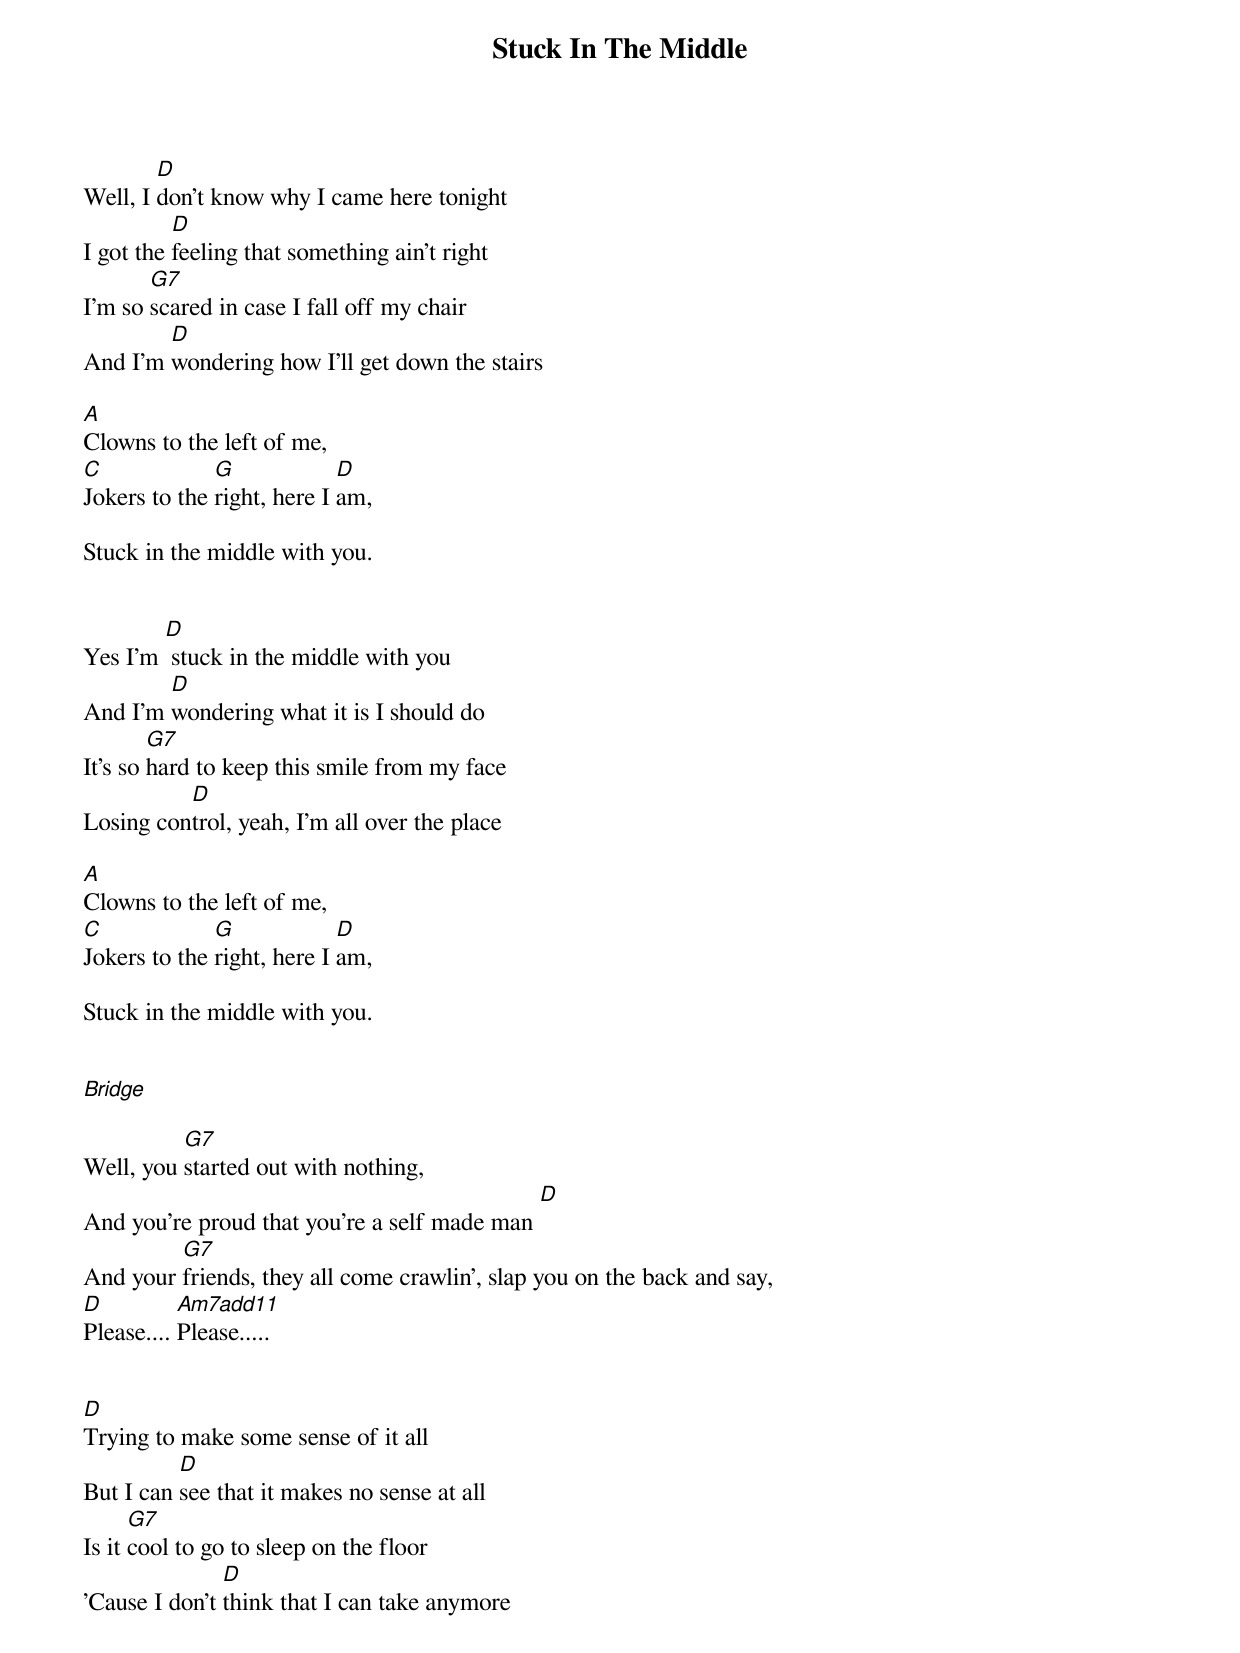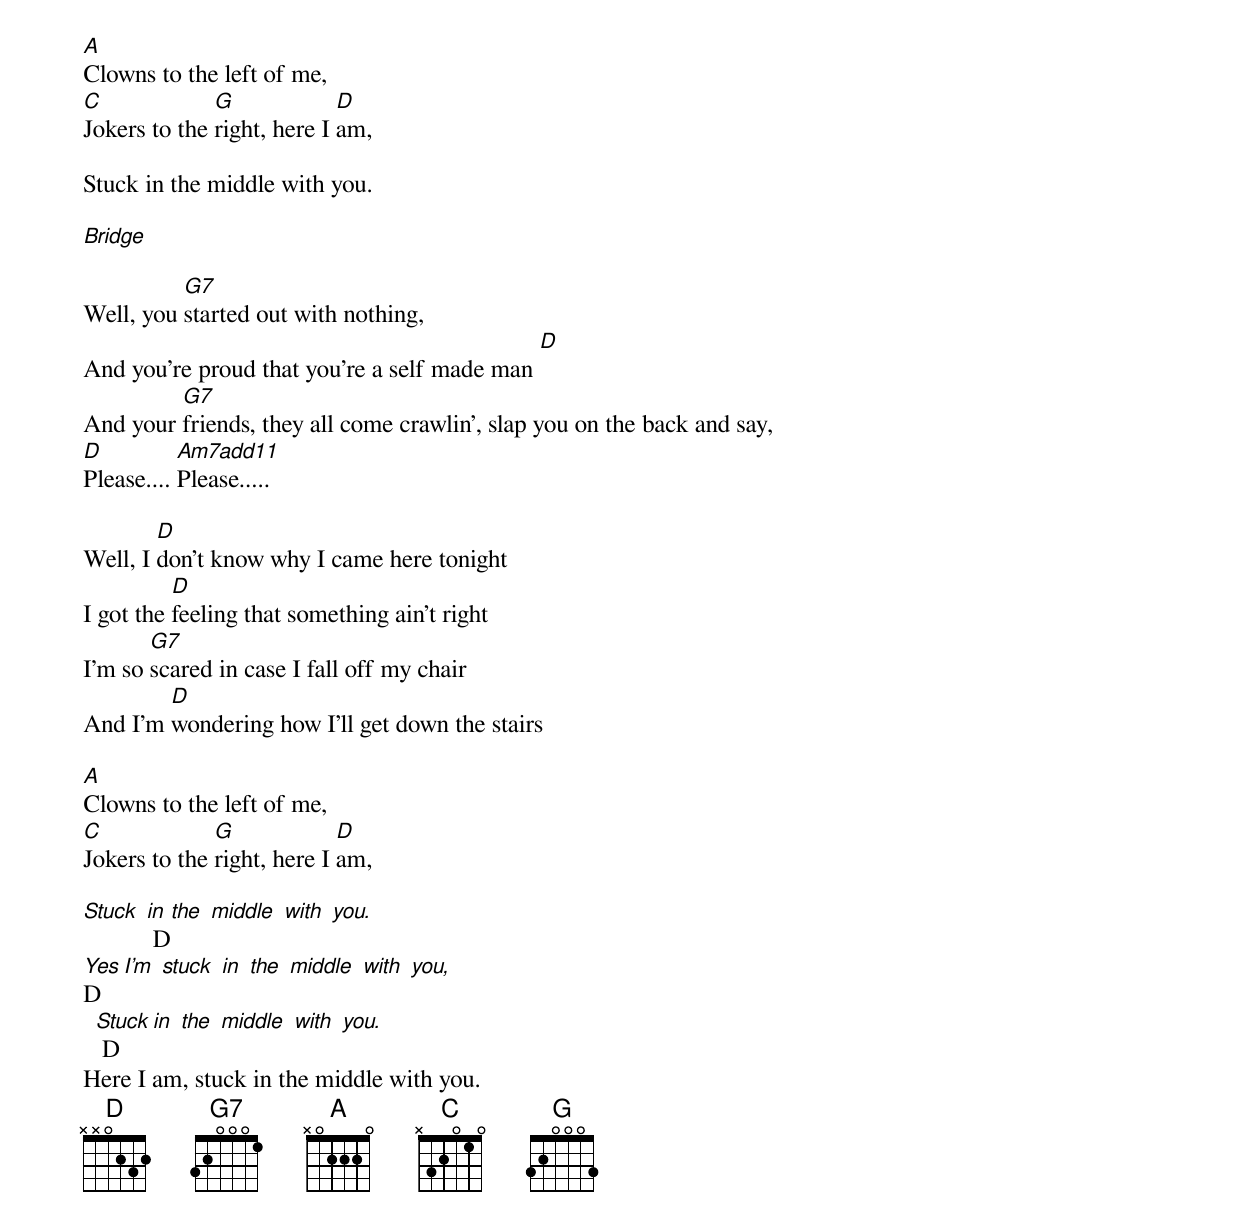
{title: Stuck In The Middle}
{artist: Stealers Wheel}
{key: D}
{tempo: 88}

Well, I [D]don't know why I came here tonight
I got the [D]feeling that something ain't right
I'm so [G7]scared in case I fall off my chair
And I'm [D]wondering how I'll get down the stairs

[A]Clowns to the left of me,
[C]Jokers to the [G]right, here I [D]am,

Stuck in the middle with you.


Yes I'm [D] stuck in the middle with you
And I'm [D]wondering what it is I should do
It's so [G7]hard to keep this smile from my face
Losing con[D]trol, yeah, I'm all over the place

[A]Clowns to the left of me,
[C]Jokers to the [G]right, here I [D]am,

Stuck in the middle with you.


[Bridge]

Well, you [G7]started out with nothing,
And you're proud that you're a self made man [D]
And your [G7]friends, they all come crawlin', slap you on the back and say,
[D]Please.... [Am7add11]Please.....


[D]Trying to make some sense of it all
But I can [D]see that it makes no sense at all
Is it [G7]cool to go to sleep on the floor
'Cause I don't [D]think that I can take anymore



[A]Clowns to the left of me,
[C]Jokers to the [G]right, here I [D]am,

Stuck in the middle with you.

[Bridge]

Well, you [G7]started out with nothing,
And you're proud that you're a self made man [D]
And your [G7]friends, they all come crawlin', slap you on the back and say,
[D]Please.... [Am7add11]Please.....

Well, I [D]don't know why I came here tonight
I got the [D]feeling that something ain't right
I'm so [G7]scared in case I fall off my chair
And I'm [D]wondering how I'll get down the stairs

[A]Clowns to the left of me,
[C]Jokers to the [G]right, here I [D]am,

[Stuck] [in] D[the] [middle] [with] [you.]
[Yes]D [I'm] [stuck] [in] [the] [middle] [with] [you,]
  [Stuck] D[in] [the] [middle] [with] [you.]
Here I am, stuck in the middle with you.
